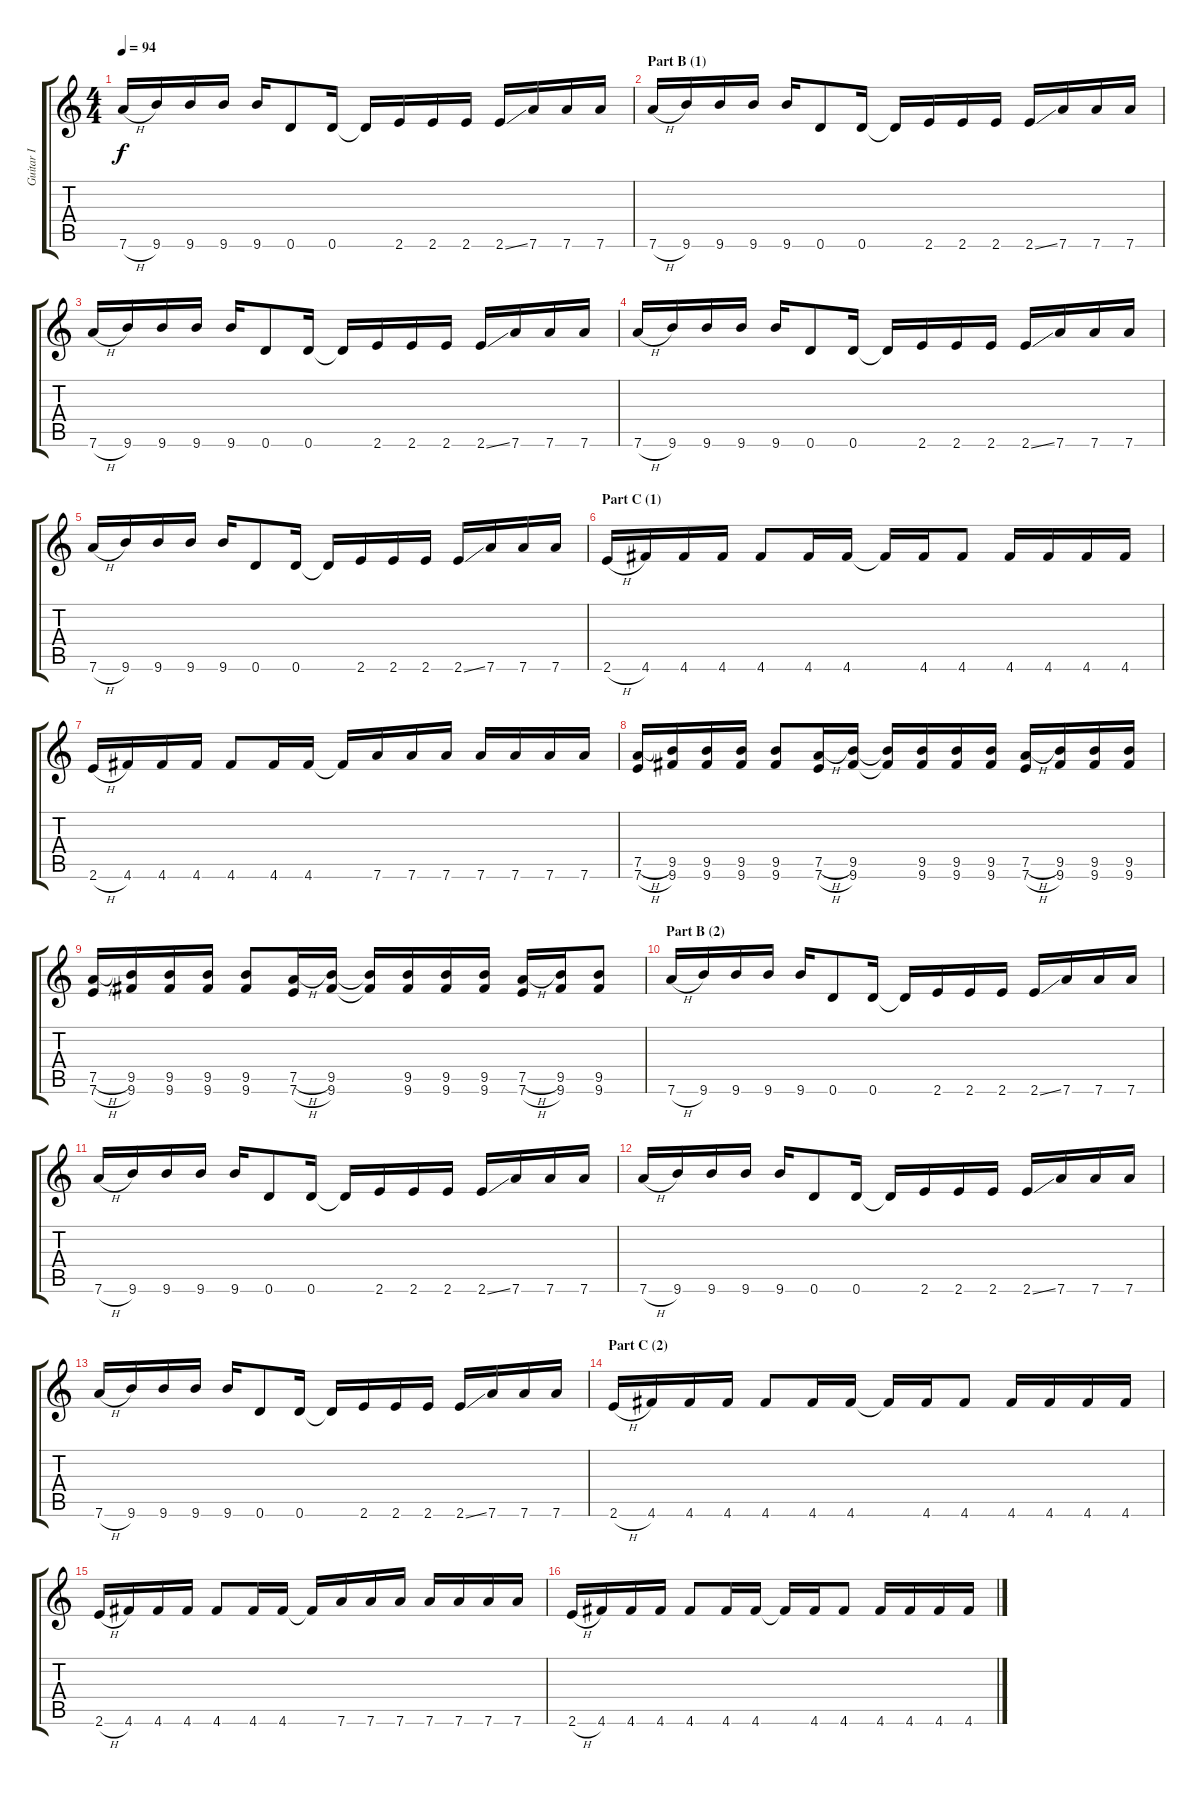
\track ("Guitar I" "Guitar I") {instrument distortionguitar}
\staff {score tabs}
\tuning (E4 B3 G3 D3 A2 D3) {hide}
\ts (4 4)
\tempo 94
\clef g2
\ks c
7.6{h}.16{dy f} 9.6.16 9.6.16 9.6.16 9.6.16 0.6.8 0.6.16 0.6{t}.16 2.6.16 2.6.16 2.6.16 2.6{ss}.16 7.6.16 7.6.16 7.6.16 |
\section ("" "Part B (1)")
7.6{h}.16 9.6.16 9.6.16 9.6.16 9.6.16 0.6.8 0.6.16 0.6{t}.16 2.6.16 2.6.16 2.6.16 2.6{ss}.16 7.6.16 7.6.16 7.6.16 |
7.6{h}.16 9.6.16 9.6.16 9.6.16 9.6.16 0.6.8 0.6.16 0.6{t}.16 2.6.16 2.6.16 2.6.16 2.6{ss}.16 7.6.16 7.6.16 7.6.16 |
7.6{h}.16 9.6.16 9.6.16 9.6.16 9.6.16 0.6.8 0.6.16 0.6{t}.16 2.6.16 2.6.16 2.6.16 2.6{ss}.16 7.6.16 7.6.16 7.6.16 |
7.6{h}.16 9.6.16 9.6.16 9.6.16 9.6.16 0.6.8 0.6.16 0.6{t}.16 2.6.16 2.6.16 2.6.16 2.6{ss}.16 7.6.16 7.6.16 7.6.16 |
\section ("" "Part C (1)")
2.6{h}.16 4.6.16 4.6.16 4.6.16 4.6.8 4.6.16 4.6.16 4.6{t}.16 4.6.16 4.6.8 4.6.16 4.6.16 4.6.16 4.6.16 |
2.6{h}.16 4.6.16 4.6.16 4.6.16 4.6.8 4.6.16 4.6.16 4.6{t}.16 7.6.16 7.6.16 7.6.16 7.6.16 7.6.16 7.6.16 7.6.16 |
(7.5{h} 7.6{h}).16 (9.5 9.6).16 (9.5 9.6).16 (9.5 9.6).16 (9.5 9.6).8 (7.5{h} 7.6{h}).16 (9.5 9.6).16 (9.5{t} 9.6{t}).16 (9.5 9.6).16 (9.5 9.6).16 (9.5 9.6).16 (7.5{h} 7.6{h}).16 (9.5 9.6).16 (9.5 9.6).16 (9.5 9.6).16 |
(7.5{h} 7.6{h}).16 (9.5 9.6).16 (9.5 9.6).16 (9.5 9.6).16 (9.5 9.6).8 (7.5{h} 7.6{h}).16 (9.5 9.6).16 (9.5{t} 9.6{t}).16 (9.5 9.6).16 (9.5 9.6).16 (9.5 9.6).16 (7.5{h} 7.6{h}).16 (9.5 9.6).16 (9.5 9.6).8 |
\section ("" "Part B (2)")
7.6{h}.16 9.6.16 9.6.16 9.6.16 9.6.16 0.6.8 0.6.16 0.6{t}.16 2.6.16 2.6.16 2.6.16 2.6{ss}.16 7.6.16 7.6.16 7.6.16 |
7.6{h}.16 9.6.16 9.6.16 9.6.16 9.6.16 0.6.8 0.6.16 0.6{t}.16 2.6.16 2.6.16 2.6.16 2.6{ss}.16 7.6.16 7.6.16 7.6.16 |
7.6{h}.16 9.6.16 9.6.16 9.6.16 9.6.16 0.6.8 0.6.16 0.6{t}.16 2.6.16 2.6.16 2.6.16 2.6{ss}.16 7.6.16 7.6.16 7.6.16 |
7.6{h}.16 9.6.16 9.6.16 9.6.16 9.6.16 0.6.8 0.6.16 0.6{t}.16 2.6.16 2.6.16 2.6.16 2.6{ss}.16 7.6.16 7.6.16 7.6.16 |
\section ("" "Part C (2)")
2.6{h}.16 4.6.16 4.6.16 4.6.16 4.6.8 4.6.16 4.6.16 4.6{t}.16 4.6.16 4.6.8 4.6.16 4.6.16 4.6.16 4.6.16 |
2.6{h}.16 4.6.16 4.6.16 4.6.16 4.6.8 4.6.16 4.6.16 4.6{t}.16 7.6.16 7.6.16 7.6.16 7.6.16 7.6.16 7.6.16 7.6.16 |
2.6{h}.16 4.6.16 4.6.16 4.6.16 4.6.8 4.6.16 4.6.16 4.6{t}.16 4.6.16 4.6.8 4.6.16 4.6.16 4.6.16 4.6.16
